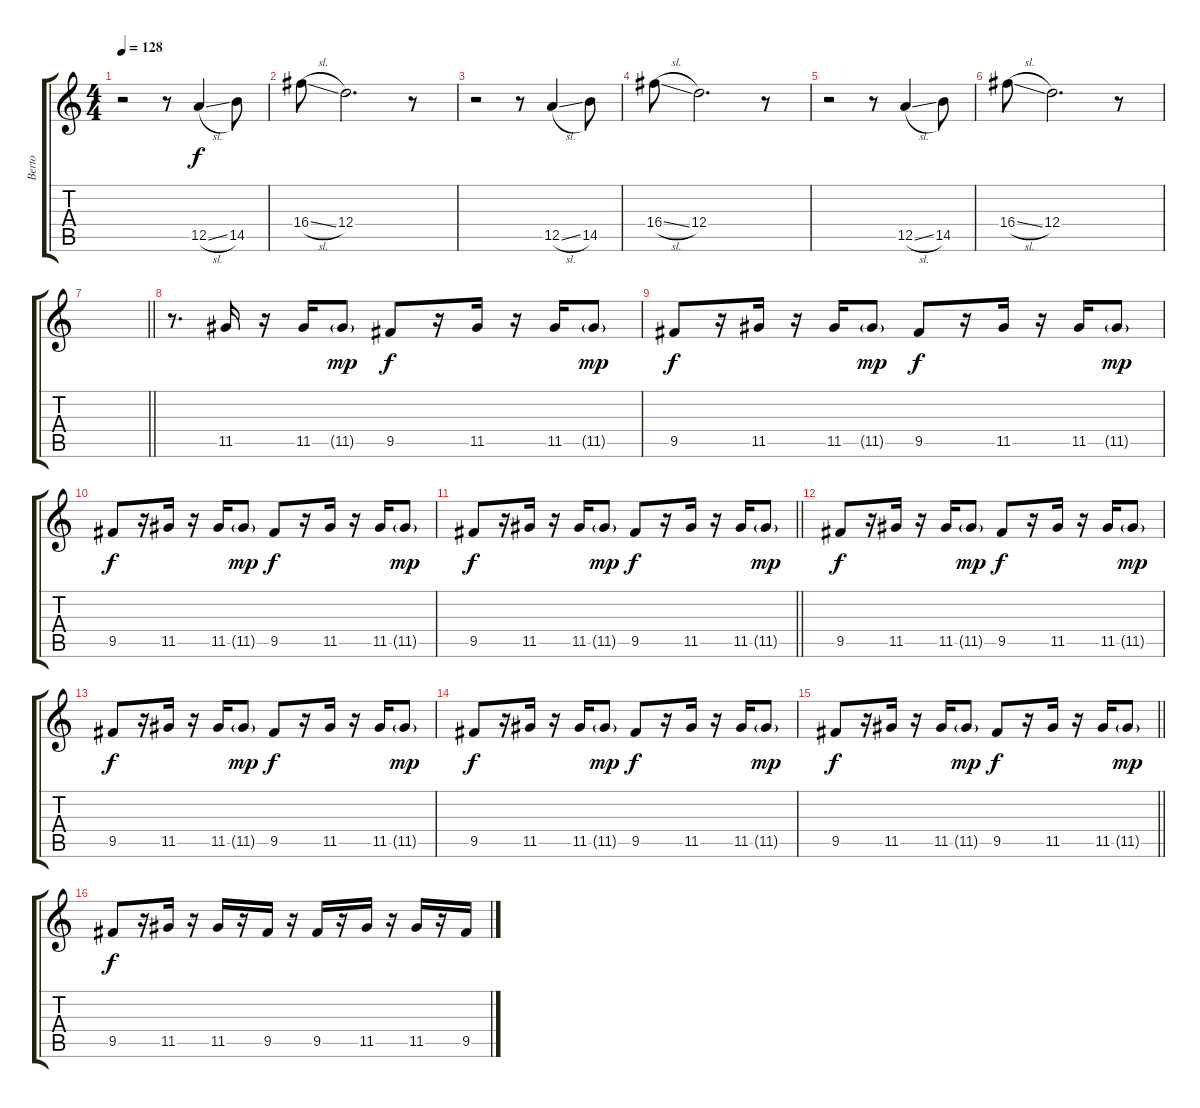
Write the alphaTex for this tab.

\track ("Berto" "Berto") {instrument electricguitarclean}
\staff {score tabs}
\tuning (E4 B3 G3 D3 A2 E2) {hide}
\ts (4 4)
\tempo 128
\clef g2
\ks c
r.2{dy f} r.8 12.5{sl}.4 14.5.8 |
16.4{sl}.8 12.4.2{d} r.8 |
r.2 r.8 12.5{sl}.4 14.5.8 |
16.4{sl}.8 12.4.2{d} r.8 |
r.2 r.8 12.5{sl}.4 14.5.8 |
16.4{sl}.8 12.4.2{d} r.8 |
\barLineRight lightlight
|
r.8{d} 11.5.16 r.16 11.5.16 11.5{g}.8{dy mp} 9.5.8{dy f} r.16 11.5.16 r.16 11.5.16 11.5{g}.8{dy mp} |
9.5.8{dy f} r.16 11.5.16 r.16 11.5.16 11.5{g}.8{dy mp} 9.5.8{dy f} r.16 11.5.16 r.16 11.5.16 11.5{g}.8{dy mp} |
9.5.8{dy f} r.16 11.5.16 r.16 11.5.16 11.5{g}.8{dy mp} 9.5.8{dy f} r.16 11.5.16 r.16 11.5.16 11.5{g}.8{dy mp} |
\barLineRight lightlight
9.5.8{dy f} r.16 11.5.16 r.16 11.5.16 11.5{g}.8{dy mp} 9.5.8{dy f} r.16 11.5.16 r.16 11.5.16 11.5{g}.8{dy mp} |
9.5.8{dy f} r.16 11.5.16 r.16 11.5.16 11.5{g}.8{dy mp} 9.5.8{dy f} r.16 11.5.16 r.16 11.5.16 11.5{g}.8{dy mp} |
9.5.8{dy f} r.16 11.5.16 r.16 11.5.16 11.5{g}.8{dy mp} 9.5.8{dy f} r.16 11.5.16 r.16 11.5.16 11.5{g}.8{dy mp} |
9.5.8{dy f} r.16 11.5.16 r.16 11.5.16 11.5{g}.8{dy mp} 9.5.8{dy f} r.16 11.5.16 r.16 11.5.16 11.5{g}.8{dy mp} |
\barLineRight lightlight
9.5.8{dy f} r.16 11.5.16 r.16 11.5.16 11.5{g}.8{dy mp} 9.5.8{dy f} r.16 11.5.16 r.16 11.5.16 11.5{g}.8{dy mp} |
9.5.8{dy f} r.16 11.5.16 r.16 11.5.16 r.16 9.5.16 r.16 9.5.16 r.16 11.5.16 r.16 11.5.16 r.16 9.5.16
